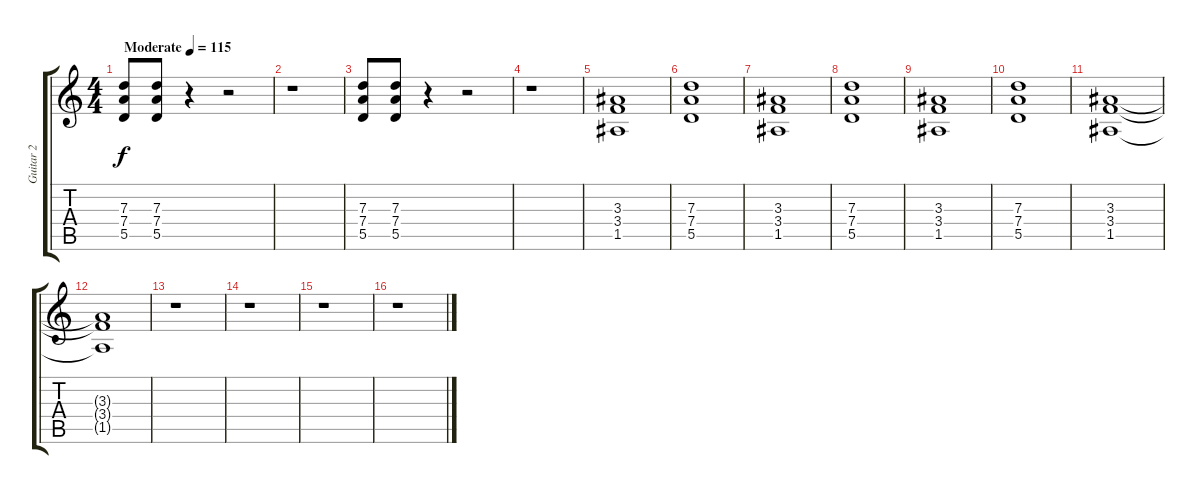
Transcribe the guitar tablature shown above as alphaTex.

\track ("Guitar 2" "Guitar 2") {instrument overdrivenguitar}
\staff {score tabs}
\tuning (E4 B3 G3 D3 A2 E2) {hide}
\ts (4 4)
\tempo (115 "Moderate")
\clef g2
\ks c
(7.3 7.4 5.5).8{dy f instrument overdrivenguitar} (7.3 7.4 5.5).8 r.4 r.2 |
r.1 |
(7.3 7.4 5.5).8 (7.3 7.4 5.5).8 r.4 r.2 |
r.1 |
(3.3 3.4 1.5).1 |
(7.3 7.4 5.5).1 |
(3.3 3.4 1.5).1 |
(7.3 7.4 5.5).1 |
(3.3 3.4 1.5).1 |
(7.3 7.4 5.5).1 |
(3.3 3.4 1.5).1 |
(3.3{t} 3.4{t} 1.5{t}).1 |
r.1 |
r.1 |
r.1 |
r.1
